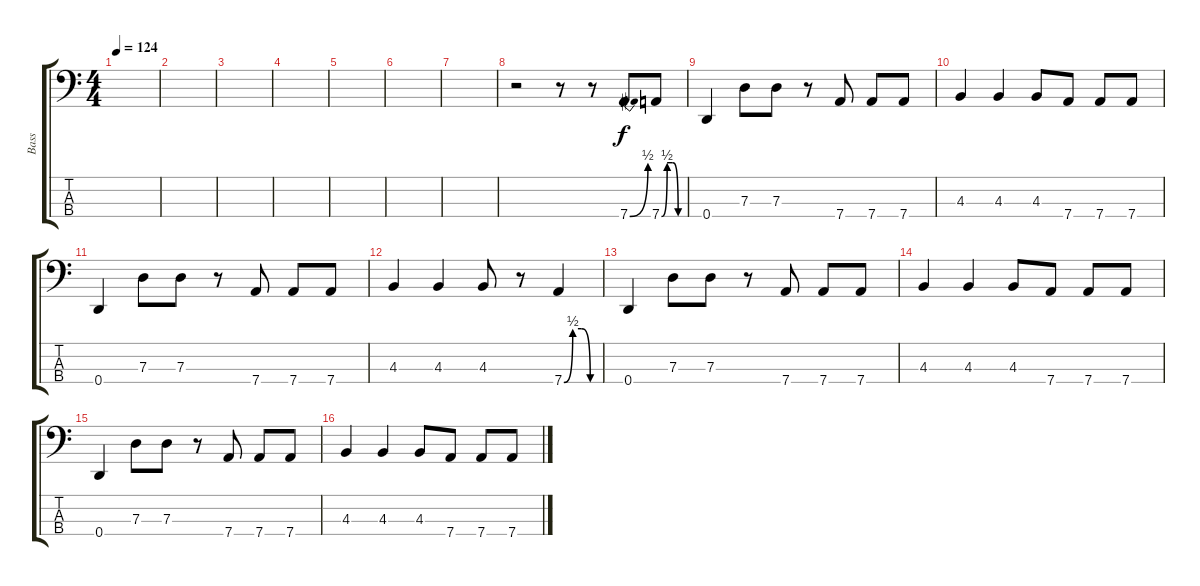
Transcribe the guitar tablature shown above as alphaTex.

\track ("Bass" "Bass") {instrument electricbassfinger}
\staff {score tabs}
\tuning (F2 C2 G1 D1) {hide}
\ts (4 4)
\tempo 124
\clef f4
\ks c
|
|
|
|
|
|
|
r.2 r.8 r.8 7.4{be (bend 0 0 60 2)}.8 7.4{be (custom 0 0 15 2 30 2 45 0 60 0)}.8 |
0.4.4 7.3.8 7.3.8 r.8 7.4.8 7.4.8 7.4.8 |
4.3.4 4.3.4 4.3.8 7.4.8 7.4.8 7.4.8 |
0.4.4 7.3.8 7.3.8 r.8 7.4.8 7.4.8 7.4.8 |
4.3.4 4.3.4 4.3.8 r.8 7.4{be (custom 0 0 15 2 30 2 45 0 60 0)}.4 |
0.4.4 7.3.8 7.3.8 r.8 7.4.8 7.4.8 7.4.8 |
4.3.4 4.3.4 4.3.8 7.4.8 7.4.8 7.4.8 |
0.4.4 7.3.8 7.3.8 r.8 7.4.8 7.4.8 7.4.8 |
4.3.4 4.3.4 4.3.8 7.4.8 7.4.8 7.4.8
